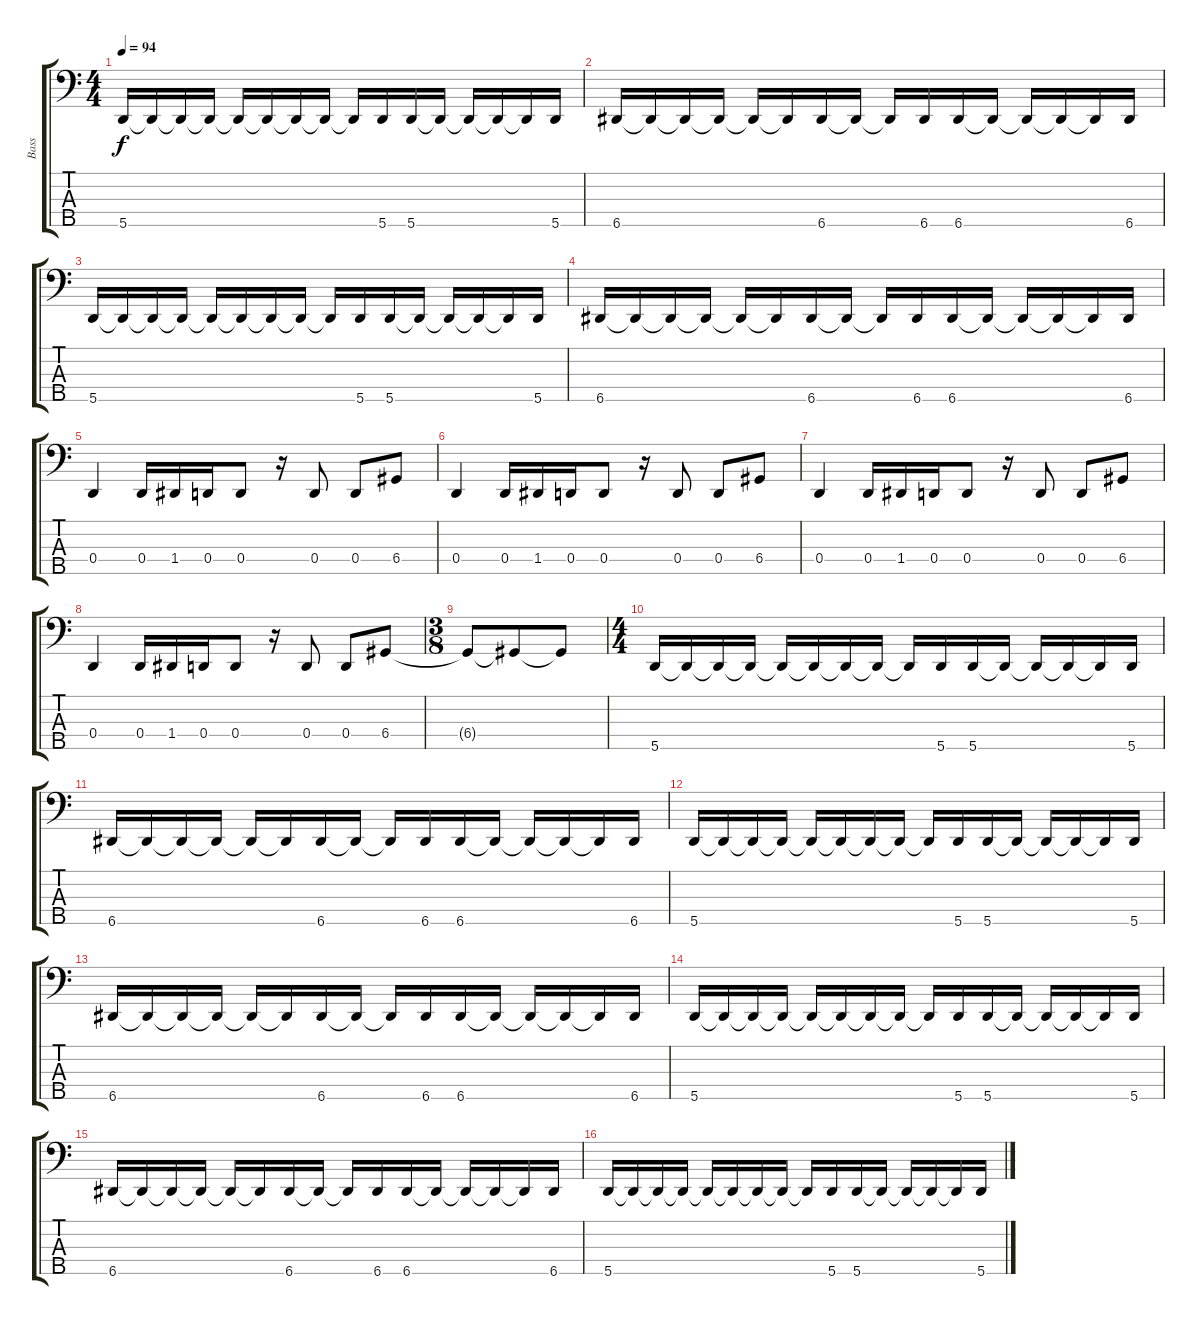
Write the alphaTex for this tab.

\track ("Bass" "Bass") {instrument acousticguitarnylon}
\staff {score tabs}
\tuning (F2 C2 G1 D1 A0) {hide}
\ts (4 4)
\tempo 94
\clef f4
\ks c
5.5.16{dy f} 5.5{t}.16 5.5{t}.16 5.5{t}.16 5.5{t}.16 5.5{t}.16 5.5{t}.16 5.5{t}.16 5.5{t}.16 5.5.16 5.5.16 5.5{t}.16 5.5{t}.16 5.5{t}.16 5.5{t}.16 5.5.16 |
6.5.16 6.5{t}.16 6.5{t}.16 6.5{t}.16 6.5{t}.16 6.5{t}.16 6.5.16 6.5{t}.16 6.5{t}.16 6.5.16 6.5.16 6.5{t}.16 6.5{t}.16 6.5{t}.16 6.5{t}.16 6.5.16 |
5.5.16 5.5{t}.16 5.5{t}.16 5.5{t}.16 5.5{t}.16 5.5{t}.16 5.5{t}.16 5.5{t}.16 5.5{t}.16 5.5.16 5.5.16 5.5{t}.16 5.5{t}.16 5.5{t}.16 5.5{t}.16 5.5.16 |
6.5.16 6.5{t}.16 6.5{t}.16 6.5{t}.16 6.5{t}.16 6.5{t}.16 6.5.16 6.5{t}.16 6.5{t}.16 6.5.16 6.5.16 6.5{t}.16 6.5{t}.16 6.5{t}.16 6.5{t}.16 6.5.16 |
0.4.4 0.4.16 1.4.16 0.4.16 0.4.8 r.16 0.4.8 0.4.8 6.4.8 |
0.4.4 0.4.16 1.4.16 0.4.16 0.4.8 r.16 0.4.8 0.4.8 6.4.8 |
0.4.4 0.4.16 1.4.16 0.4.16 0.4.8 r.16 0.4.8 0.4.8 6.4.8 |
0.4.4 0.4.16 1.4.16 0.4.16 0.4.8 r.16 0.4.8 0.4.8 6.4.8 |
\ts (3 8)
6.4{t}.8 6.4{t}.8 6.4{t}.8 |
\ts (4 4)
5.5.16 5.5{t}.16 5.5{t}.16 5.5{t}.16 5.5{t}.16 5.5{t}.16 5.5{t}.16 5.5{t}.16 5.5{t}.16 5.5.16 5.5.16 5.5{t}.16 5.5{t}.16 5.5{t}.16 5.5{t}.16 5.5.16 |
6.5.16 6.5{t}.16 6.5{t}.16 6.5{t}.16 6.5{t}.16 6.5{t}.16 6.5.16 6.5{t}.16 6.5{t}.16 6.5.16 6.5.16 6.5{t}.16 6.5{t}.16 6.5{t}.16 6.5{t}.16 6.5.16 |
5.5.16 5.5{t}.16 5.5{t}.16 5.5{t}.16 5.5{t}.16 5.5{t}.16 5.5{t}.16 5.5{t}.16 5.5{t}.16 5.5.16 5.5.16 5.5{t}.16 5.5{t}.16 5.5{t}.16 5.5{t}.16 5.5.16 |
6.5.16 6.5{t}.16 6.5{t}.16 6.5{t}.16 6.5{t}.16 6.5{t}.16 6.5.16 6.5{t}.16 6.5{t}.16 6.5.16 6.5.16 6.5{t}.16 6.5{t}.16 6.5{t}.16 6.5{t}.16 6.5.16 |
5.5.16 5.5{t}.16 5.5{t}.16 5.5{t}.16 5.5{t}.16 5.5{t}.16 5.5{t}.16 5.5{t}.16 5.5{t}.16 5.5.16 5.5.16 5.5{t}.16 5.5{t}.16 5.5{t}.16 5.5{t}.16 5.5.16 |
6.5.16 6.5{t}.16 6.5{t}.16 6.5{t}.16 6.5{t}.16 6.5{t}.16 6.5.16 6.5{t}.16 6.5{t}.16 6.5.16 6.5.16 6.5{t}.16 6.5{t}.16 6.5{t}.16 6.5{t}.16 6.5.16 |
5.5.16 5.5{t}.16 5.5{t}.16 5.5{t}.16 5.5{t}.16 5.5{t}.16 5.5{t}.16 5.5{t}.16 5.5{t}.16 5.5.16 5.5.16 5.5{t}.16 5.5{t}.16 5.5{t}.16 5.5{t}.16 5.5.16
